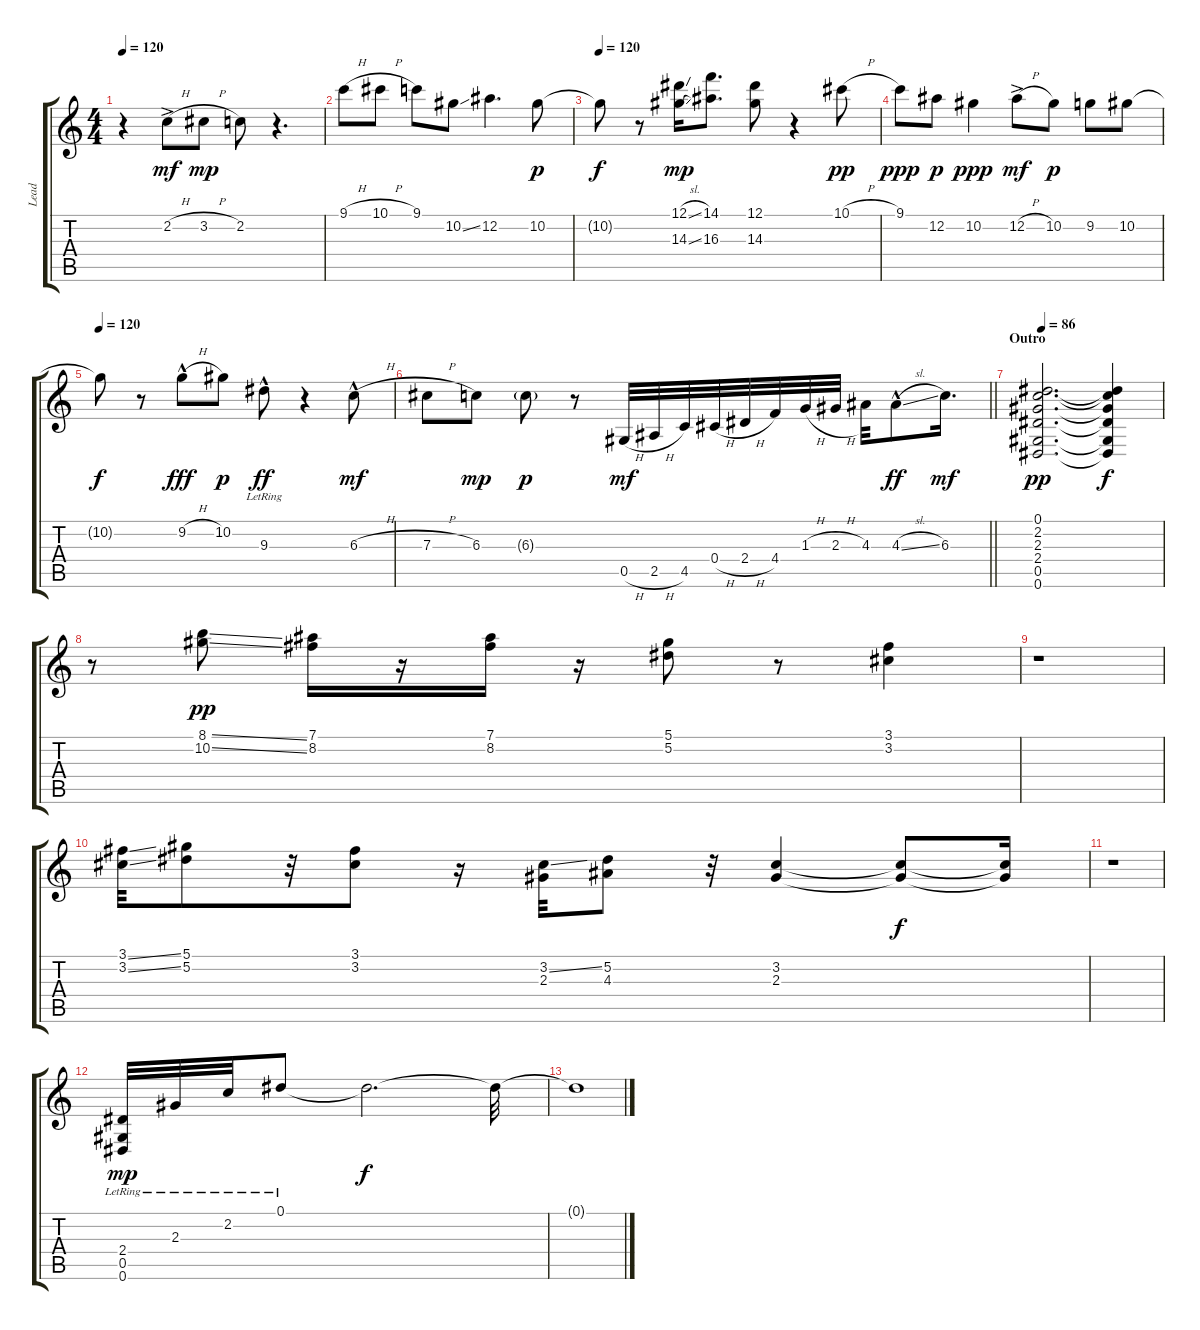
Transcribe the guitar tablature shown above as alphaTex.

\track ("Lead" "Lead") {instrument acousticguitarsteel}
\staff {score tabs}
\tuning (Eb4 Bb3 Gb3 Db3 Ab2 Eb2) {hide}
\ts (4 4)
\tempo 120
\clef g2
\ks c
r.4{dy mp} 2.2{h ac}.8{dy mf} 3.2{h}.8{dy mp} 2.2.8 r.4{d} |
9.1{h}.8 10.1{h}.8 9.1.8 10.2{ss}.8 12.2.4{d} 10.2.8{dy p} |
\tempo 120
10.2{t}.8{dy f} r.8 (12.1{sl} 14.3{sl}).16{dy mp} (14.1 16.3).8{d} (12.1 14.3).8 r.4 10.1{h}.8{dy pp} |
9.1.8{dy ppp} 12.2.8{dy p} 10.2.4{dy ppp} 12.2{h ac}.8{dy mf} 10.2.8{dy p} 9.2.8 10.2.8 |
\tempo 120
10.2{t}.8{dy f} r.8 9.2{h hac}.8{dy fff} 10.2.8{dy p} 9.3{hac lr}.8{dy ff} r.4 6.3{h hac}.8{dy mf} |
\barLineRight lightlight
7.3{h}.8 6.3.8{dy mp} 6.3{g}.8{dy p} r.8 0.5{h}.32{dy mf} 2.5{h}.32 4.5.32 0.4{h}.32 2.4{h}.32 4.4.32 1.3{h}.32 2.3{h}.32 4.3.32 4.3{sl hac}.8{dy ff} 6.3.16{d dy mf} |
\section ("" "Outro")
\tempo 86
(0.1 2.2 2.3 2.4 0.5 0.6).2{d dy pp} (0.1{t} 2.2{t} 2.3{t} 2.4{t} 0.5{t} 0.6{t}).4{dy f} |
r.8 (8.1{ss} 10.2{ss}).8{dy pp} (7.1 8.2).16 r.16 (7.1 8.2).16 r.16 (5.1 5.2).8 r.8 (3.1 3.2).4 |
r.1 |
(3.1{ss} 3.2{ss}).32 (5.1 5.2).8 r.32 (3.1 3.2).8 r.16 (3.2{ss} 2.3).32 (5.2 4.3).8 r.32 (3.2 2.3).4 (3.2{t} 2.3{t}).8{dy f} (3.2{t} 2.3{t}).16 |
r.1 |
(2.4{lr} 0.5 0.6).32{dy mp} 2.3{lr}.32 2.2{lr}.32 0.1{lr}.8 0.1{t}.2{d dy f} 0.1{t}.32 |
0.1{t}.1
